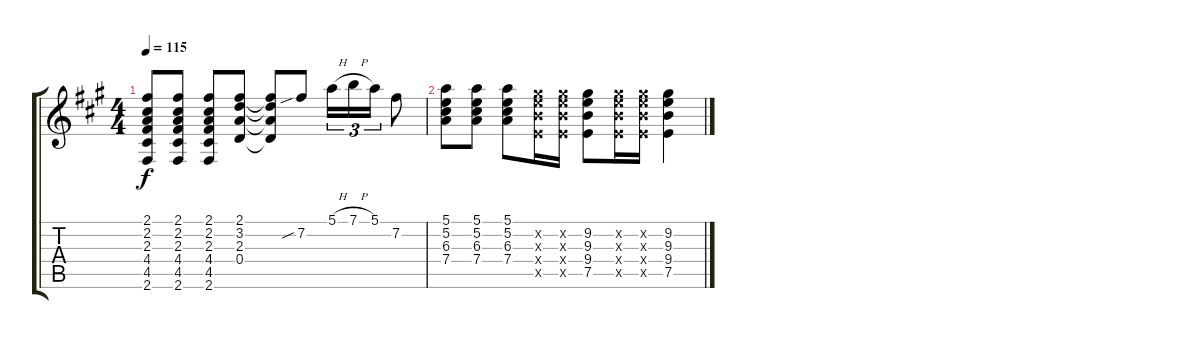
\track "" {instrument distortionguitar}
\staff {score tabs}
\tuning (E4 B3 G3 D3 A2 E2) {hide}
\ts (4 4)
\tempo 115
\clef g2
\ks a
(2.1 2.2 2.3 4.4 4.5 2.6).8{dy f} (2.1 2.2 2.3 4.4 4.5 2.6).8 (2.1 2.2 2.3 4.4 4.5 2.6).8 (2.1 3.2 2.3 0.4).8 (2.1{t} 3.2{t} 2.3{t} 0.4{t}).8 7.2{sib}.8 5.1{h}.16{tu (3 2)} 7.1{h}.16{tu (3 2)} 5.1.16{tu (3 2)} 7.2.8 |
(5.1 5.2 6.3 7.4).8 (5.1 5.2 6.3 7.4).8 (5.1 5.2 6.3 7.4).8 (9.2{x} 9.3{x} 9.4{x} 7.5{x}).16 (9.2{x} 9.3{x} 9.4{x} 7.5{x}).16 (9.2 9.3 9.4 7.5).8 (9.2{x} 9.3{x} 9.4{x} 7.5{x}).16 (9.2{x} 9.3{x} 9.4{x} 7.5{x}).16 (9.2 9.3 9.4 7.5).4
